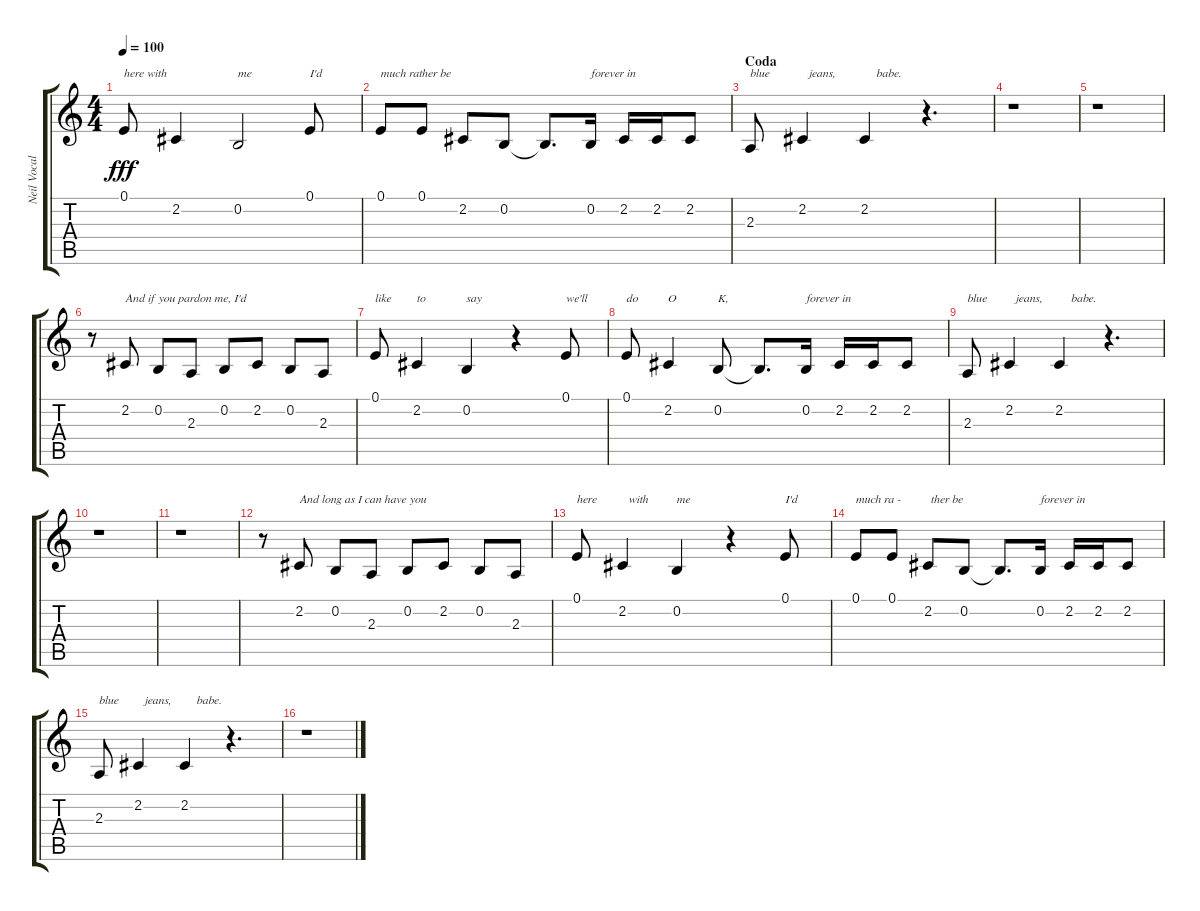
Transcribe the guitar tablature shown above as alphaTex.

\track ("Neil Vocal" "Neil Vocal") {instrument altosax}
\staff {score tabs}
\tuning (E4 B3 G3 D3 A2 E2) {hide}
\ts (4 4)
\tempo 100
\clef g2
\ks c
0.1.8{txt "here with" dy fff} 2.2.4 0.2.2{txt "me"} 0.1.8{txt "I'd"} |
0.1.8{txt "much rather be"} 0.1.8 2.2.8 0.2.8 0.2{t}.8{d} 0.2.16{txt "forever in"} 2.2.16 2.2.16 2.2.8 |
\section ("" "Coda")
2.3.8{txt "blue"} 2.2.4{txt "  jeans,"} 2.2.4{txt "    babe."} r.4{d txt " "} |
r.1 |
r.1 |
r.8 2.2.8{txt "And if you pardon me, I'd"} 0.2.8 2.3.8 0.2.8 2.2.8 0.2.8 2.3.8 |
0.1.8{txt "like"} 2.2.4{txt "to"} 0.2.4{txt "say"} r.4 0.1.8{txt "we'll"} |
0.1.8{txt "do"} 2.2.4{txt "O"} 0.2.8{txt "K,"} 0.2{t}.8{d} 0.2.16{txt "forever in"} 2.2.16 2.2.16 2.2.8 |
2.3.8{txt "blue"} 2.2.4{txt "  jeans,"} 2.2.4{txt "    babe."} r.4{d txt " "} |
r.1 |
r.1 |
r.8 2.2.8{txt "And long as I can have you"} 0.2.8 2.3.8 0.2.8 2.2.8 0.2.8 2.3.8 |
0.1.8{txt "here"} 2.2.4{txt "  with"} 0.2.4{txt "me"} r.4 0.1.8{txt "I'd"} |
0.1.8{txt "much ra -"} 0.1.8 2.2.8{txt " ther be"} 0.2.8{txt " "} 0.2{t}.8{d} 0.2.16{txt "forever in"} 2.2.16 2.2.16 2.2.8 |
2.3.8{txt "blue"} 2.2.4{txt "  jeans,"} 2.2.4{txt "    babe."} r.4{d txt " "} |
r.1
